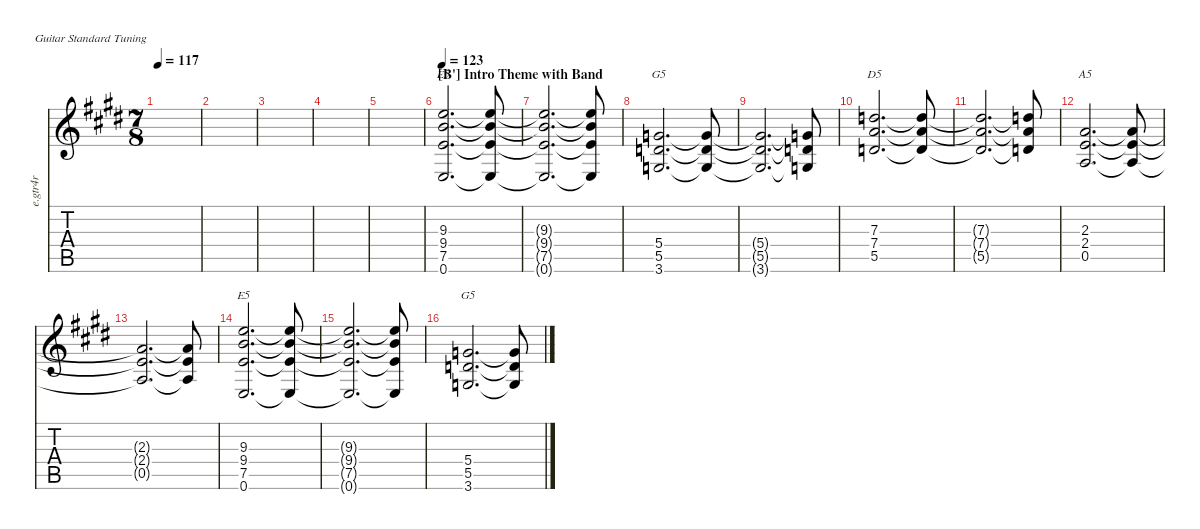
\defaultSystemsLayout 4
\hideDynamics
\bracketExtendMode nobrackets
\track ("E.Guitar III (Right)" "e.gtr4r") {instrument distortionguitar}
\staff {score tabs}
\tuning (E4 B3 G3 D3 A2 E2)
\chord ("E5" x x 9 9 7 6) {firstfret 7 showdiagram false showfingering false}
\chord ("G5" x x x 5 5 3) {showdiagram false showfingering false}
\chord ("D5" x x 7 7 5 x) {firstfret 5 showdiagram false showfingering false}
\chord ("A5" x x 2 2 0 x) {showdiagram false showfingering false barre 2}
\ts (7 8)
\tempo 117
\clef g2
\ks e
|
|
|
|
|
\section ("B'" "Intro Theme with Band")
\tempo 123
(0.6{acc forcenatural} 7.5{acc forcenatural} 9.4{acc forcenatural} 9.3{acc forcenatural}).2{d ch "E5" beam Up} (0.6{t acc forcenatural} 7.5{t acc forcenatural} 9.4{t acc forcenatural} 9.3{t acc forcenatural}).8{beam Up} |
(0.6{t acc forcenatural} 7.5{t acc forcenatural} 9.4{t acc forcenatural} 9.3{t acc forcenatural}).2{d beam Up} (0.6{t acc forcenatural} 7.5{t acc forcenatural} 9.4{t acc forcenatural} 9.3{t acc forcenatural}).8{beam Up} |
(3.6{acc forcenatural} 5.5{acc forcenatural} 5.4{acc forcenatural}).2{d ch "G5" beam Up} (3.6{t acc forcenatural} 5.5{t acc forcenatural} 5.4{t acc forcenatural}).8{beam Up} |
(3.6{t acc forcenatural} 5.5{t acc forcenatural} 5.4{t acc forcenatural}).2{d beam Up} (3.6{t acc forcenatural} 5.5{t acc forcenatural} 5.4{t acc forcenatural}).8{beam Up} |
(5.5{acc forcenatural} 7.4{acc forcenatural} 7.3{acc forcenatural}).2{d ch "D5" beam Up} (5.5{t acc forcenatural} 7.4{t acc forcenatural} 7.3{t acc forcenatural}).8{beam Up} |
(5.5{t acc forcenatural} 7.4{t acc forcenatural} 7.3{t acc forcenatural}).2{d beam Up} (5.5{t acc forcenatural} 7.4{t acc forcenatural} 7.3{t acc forcenatural}).8{beam Up} |
(0.5{acc forcenatural} 2.4{acc forcenatural} 2.3{acc forcenatural}).2{d ch "A5" beam Up} (0.5{t acc forcenatural} 2.4{t acc forcenatural} 2.3{t acc forcenatural}).8{beam Up} |
(0.5{t acc forcenatural} 2.4{t acc forcenatural} 2.3{t acc forcenatural}).2{d beam Up} (0.5{t acc forcenatural} 2.4{t acc forcenatural} 2.3{t acc forcenatural}).8{beam Up} |
(0.6{acc forcenatural} 7.5{acc forcenatural} 9.4{acc forcenatural} 9.3{acc forcenatural}).2{d ch "E5" beam Up} (0.6{t acc forcenatural} 7.5{t acc forcenatural} 9.4{t acc forcenatural} 9.3{t acc forcenatural}).8{beam Up} |
(0.6{t acc forcenatural} 7.5{t acc forcenatural} 9.4{t acc forcenatural} 9.3{t acc forcenatural}).2{d beam Up} (0.6{t acc forcenatural} 7.5{t acc forcenatural} 9.4{t acc forcenatural} 9.3{t acc forcenatural}).8{beam Up} |
(3.6{acc forcenatural} 5.5{acc forcenatural} 5.4{acc forcenatural}).2{d ch "G5" beam Up} (3.6{t acc forcenatural} 5.5{t acc forcenatural} 5.4{t acc forcenatural}).8{beam Up}
